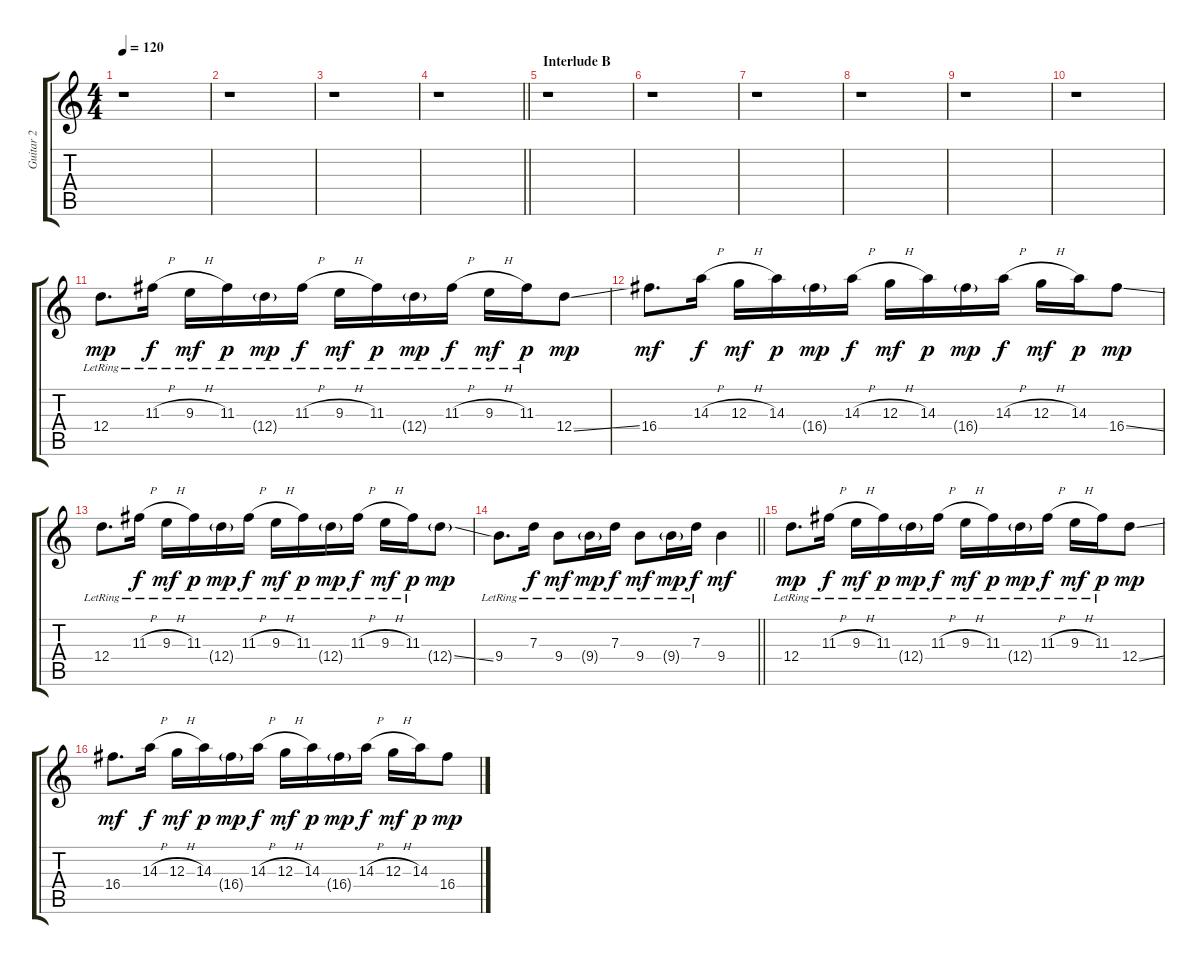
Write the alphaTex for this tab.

\track ("Guitar 2" "Guitar 2") {instrument overdrivenguitar}
\staff {score tabs}
\tuning (E4 B3 G3 D3 A2 E2) {hide}
\ts (4 4)
\tempo 120
\clef g2
\ks c
r.1{dy pp} |
r.1 |
r.1 |
\barLineRight lightlight
r.1 |
\section ("" "Interlude B")
r.1 |
r.1 |
r.1 |
r.1 |
r.1 |
r.1 |
12.4{lr}.8{d dy mp volume 11 instrument electricguitarjazz} 11.3{h lr}.16{dy f} 9.3{h lr}.16{dy mf} 11.3{lr}.16{dy p} 12.4{g lr}.16{dy mp} 11.3{h lr}.16{dy f} 9.3{h lr}.16{dy mf} 11.3{lr}.16{dy p} 12.4{g lr}.16{dy mp} 11.3{h lr}.16{dy f} 9.3{h lr}.16{dy mf} 11.3{lr}.16{dy p} 12.4{ss}.8{dy mp} |
16.4.8{d dy mf} 14.3{h}.16{dy f} 12.3{h}.16{dy mf} 14.3.16{dy p} 16.4{g}.16{dy mp} 14.3{h}.16{dy f} 12.3{h}.16{dy mf} 14.3.16{dy p} 16.4{g}.16{dy mp} 14.3{h}.16{dy f} 12.3{h}.16{dy mf} 14.3.16{dy p} 16.4{ss}.8{dy mp} |
12.4{lr}.8{d} 11.3{h lr}.16{dy f} 9.3{h lr}.16{dy mf} 11.3{lr}.16{dy p} 12.4{g lr}.16{dy mp} 11.3{h lr}.16{dy f} 9.3{h lr}.16{dy mf} 11.3{lr}.16{dy p} 12.4{g lr}.16{dy mp} 11.3{h lr}.16{dy f} 9.3{h lr}.16{dy mf} 11.3{lr}.16{dy p} 12.4{ss g}.8{dy mp} |
\barLineRight lightlight
9.4{lr}.8{d} 7.3{lr}.16{dy f} 9.4{lr}.8{dy mf} 9.4{g lr}.16{dy mp} 7.3{lr}.16{dy f} 9.4{lr}.8{dy mf} 9.4{g lr}.16{dy mp} 7.3{lr}.16{dy f} 9.4.4{dy mf} |
12.4{lr}.8{d dy mp} 11.3{h lr}.16{dy f} 9.3{h lr}.16{dy mf} 11.3{lr}.16{dy p} 12.4{g lr}.16{dy mp} 11.3{h lr}.16{dy f} 9.3{h lr}.16{dy mf} 11.3{lr}.16{dy p} 12.4{g lr}.16{dy mp} 11.3{h lr}.16{dy f} 9.3{h lr}.16{dy mf} 11.3{lr}.16{dy p} 12.4{ss}.8{dy mp} |
16.4.8{d dy mf} 14.3{h}.16{dy f} 12.3{h}.16{dy mf} 14.3.16{dy p} 16.4{g}.16{dy mp} 14.3{h}.16{dy f} 12.3{h}.16{dy mf} 14.3.16{dy p} 16.4{g}.16{dy mp} 14.3{h}.16{dy f} 12.3{h}.16{dy mf} 14.3.16{dy p} 16.4{ss}.8{dy mp}
